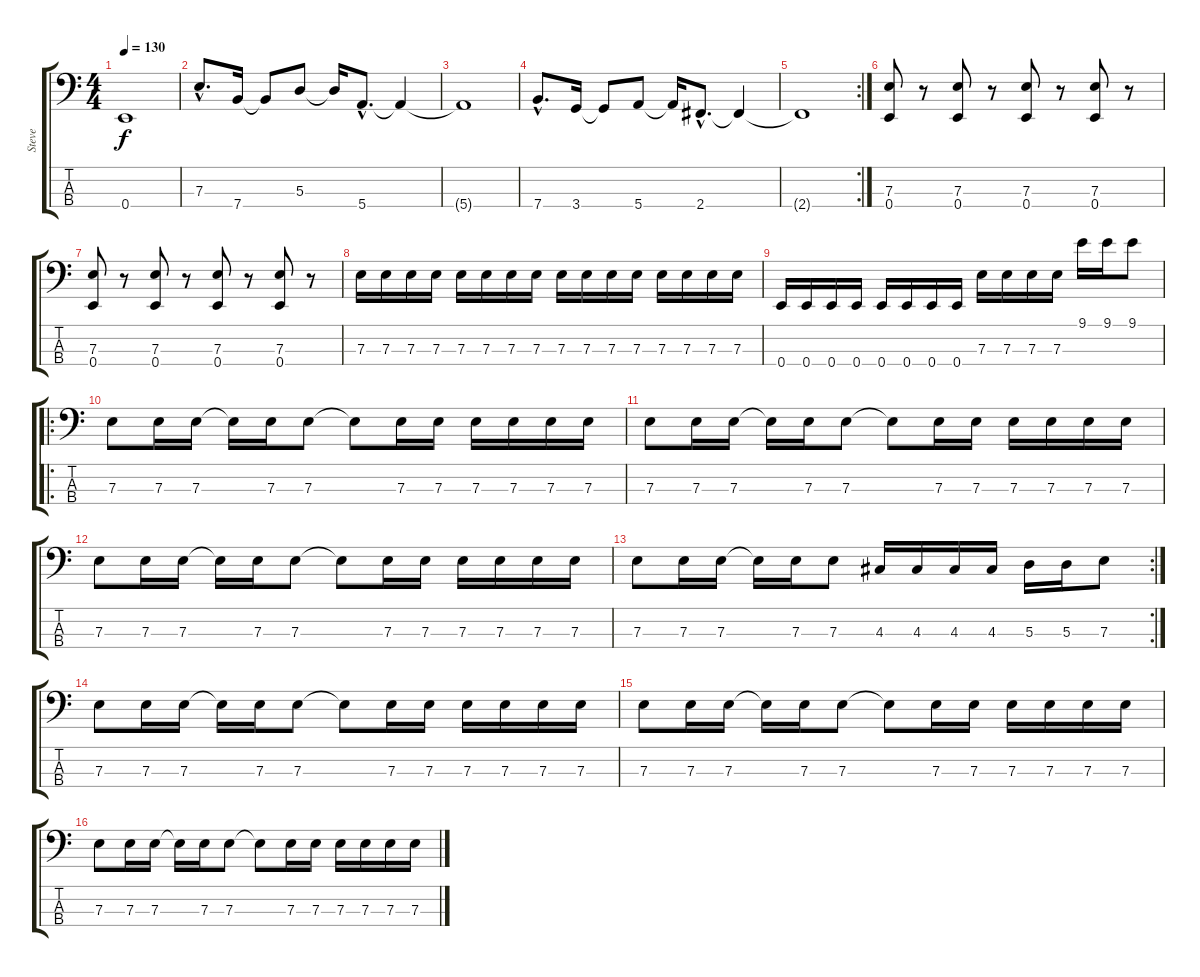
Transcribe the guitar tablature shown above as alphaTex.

\track ("Steve" "Steve") {instrument electricbassfinger}
\staff {score tabs}
\tuning (G2 D2 A1 E1) {hide}
\ts (4 4)
\tempo 130
\clef f4
\ks c
0.4{t}.1{dy f} |
7.3{hac}.8{d} 7.4.16 7.4{t}.8 5.3.8 5.3{t}.16 5.4{hac}.8{d} 5.4{t}.4 |
5.4{t}.1 |
7.4{hac}.8{d} 3.4.16 3.4{t}.8 5.4.8 5.4{t}.16 2.4{hac}.8{d} 2.4{t}.4 |
\rc 2
2.4{t}.1 |
(7.3 0.4).8 r.8 (7.3 0.4).8 r.8 (7.3 0.4).8 r.8 (7.3 0.4).8 r.8 |
(7.3 0.4).8 r.8 (7.3 0.4).8 r.8 (7.3 0.4).8 r.8 (7.3 0.4).8 r.8 |
7.3.16 7.3.16 7.3.16 7.3.16 7.3.16 7.3.16 7.3.16 7.3.16 7.3.16 7.3.16 7.3.16 7.3.16 7.3.16 7.3.16 7.3.16 7.3.16 |
0.4.16 0.4.16 0.4.16 0.4.16 0.4.16 0.4.16 0.4.16 0.4.16 7.3.16 7.3.16 7.3.16 7.3.16 9.1.16 9.1.16 9.1.8 |
\ro
7.3.8 7.3.16 7.3.16 7.3{t}.16 7.3.16 7.3.8 7.3{t}.8 7.3.16 7.3.16 7.3.16 7.3.16 7.3.16 7.3.16 |
7.3.8 7.3.16 7.3.16 7.3{t}.16 7.3.16 7.3.8 7.3{t}.8 7.3.16 7.3.16 7.3.16 7.3.16 7.3.16 7.3.16 |
7.3.8 7.3.16 7.3.16 7.3{t}.16 7.3.16 7.3.8 7.3{t}.8 7.3.16 7.3.16 7.3.16 7.3.16 7.3.16 7.3.16 |
\rc 2
7.3.8 7.3.16 7.3.16 7.3{t}.16 7.3.16 7.3.8 4.3.16 4.3.16 4.3.16 4.3.16 5.3.16 5.3.16 7.3.8 |
7.3.8 7.3.16 7.3.16 7.3{t}.16 7.3.16 7.3.8 7.3{t}.8 7.3.16 7.3.16 7.3.16 7.3.16 7.3.16 7.3.16 |
7.3.8 7.3.16 7.3.16 7.3{t}.16 7.3.16 7.3.8 7.3{t}.8 7.3.16 7.3.16 7.3.16 7.3.16 7.3.16 7.3.16 |
7.3.8 7.3.16 7.3.16 7.3{t}.16 7.3.16 7.3.8 7.3{t}.8 7.3.16 7.3.16 7.3.16 7.3.16 7.3.16 7.3.16
